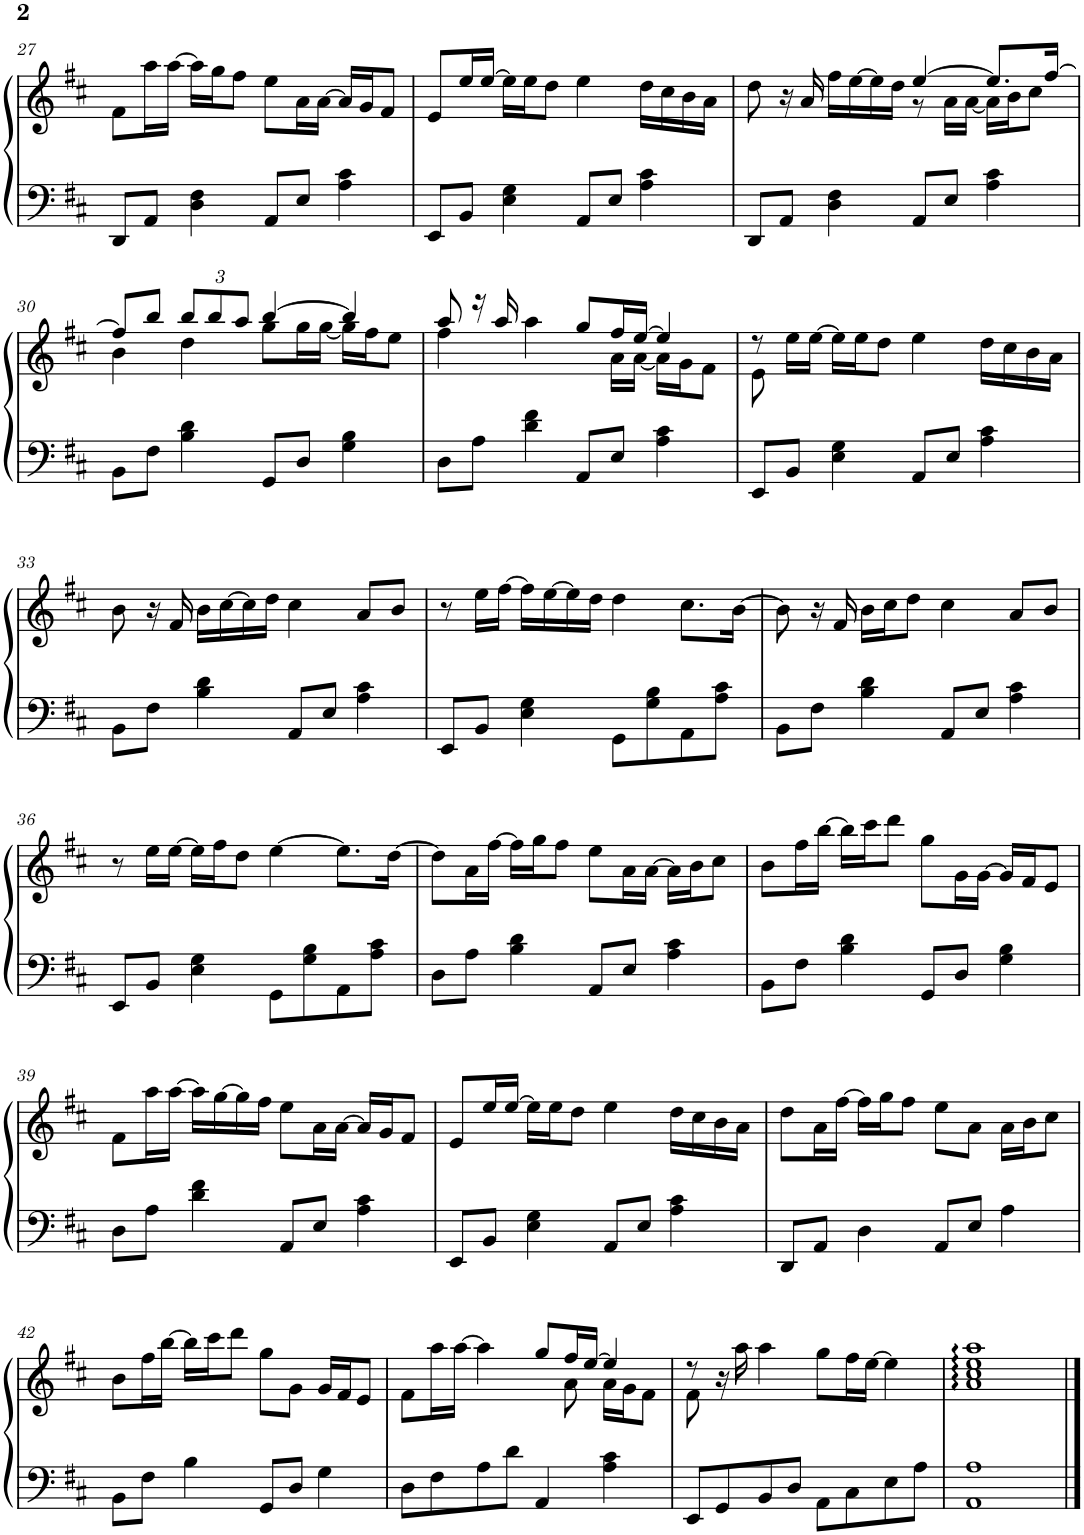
**kern	**kern
*part1	*part1
*staff2	*staff1
*I"Piano	*
*I'Pno.	*
!!LO:PB:g=z
*clefF4	*clefG2
*k[f#c#]	*k[f#c#]
*M4/4	*M4/4
=27	=27
8DD/L	8f#\L
8AA/J	16aa\L
.	[16aa\JJ
4D\ 4F#\	16aa\LL]
.	16gg\J
.	8ff#\J
8AA/L	8ee\L
8E/J	16a\L
.	[16a\JJ
4A\ 4c#\	16a/LL]
.	16g/J
.	8f#/J
=28	=28
8EE/L	8e/L
8BB/J	16ee/L
.	[16ee/JJ
4E\ 4G\	16ee\LL]
.	16ee\J
.	8dd\J
8AA/L	4ee\
8E/J	.
4A\ 4c#\	16dd\LL
.	16cc#\
.	16b\
.	16a\JJ
=29	=29
*	*^
8DD/L	8dd\	2ryy
8AA/J	16r	.
.	16a/	.
4D\ 4F#\	16ff#\LL	.
.	[16ee\	.
.	16ee\]	.
.	16dd\JJ	.
8AA/L	[4ee/	8r
8E/J	.	16a\LL
.	.	[16a\JJ
4A\ 4c#\	8.ee/L]	16a\LL]
.	.	16b\J
.	.	8cc#\J
.	[16ff#/Jk	.
!!LO:LB:g=z	!!
=30	=30	=30
8BB\L	8ff#/L]	4b\
8F#\J	8bb/J	.
*	*Xbrackettup	*
4B\ 4d\	12bb/L	4dd\
.	12bb/	.
.	12aa/J	.
8GG/L	8gg\L	[4bb/
8D/J	16gg\L	.
.	[16gg\JJ	.
4G\ 4B\	16gg\LL]	4bb/]
.	16ff#\J	.
.	8ee\J	.
=31	=31	=31
8D\L	8aa/	4ff#\
8A\J	16r	.
.	16aa/	.
4d\ 4f#\	4aa\	4.ryy
8AA/L	8gg/L	.
8E/J	16ff#/L	16a\LL
.	[16ee/JJ	[16a\JJ
4A\ 4c#\	4ee/]	16a\LL]
.	.	16g\J
.	.	8f#\J
=32	=32	=32
8EE/L	8r	8e\
8BB/J	16ee\LL	2..ryy
.	[16ee\JJ	.
4E\ 4G\	16ee\LL]	.
.	16ee\J	.
.	8dd\J	.
8AA/L	4ee\	.
8E/J	.	.
4A\ 4c#\	16dd\LL	.
.	16cc#\	.
.	16b\	.
.	16a\JJ	.
*	*v	*v
!!LO:LB:g=z
=33	=33
8BB\L	8b\
8F#\J	16r
.	16f#/
4B\ 4d\	16b\LL
.	[16cc#\
.	16cc#\]
.	16dd\JJ
8AA/L	4cc#\
8E/J	.
4A\ 4c#\	8a/L
.	8b/J
=34	=34
8EE/L	8r
8BB/J	16ee\LL
.	[16ff#\JJ
4E\ 4G\	16ff#\LL]
.	[16ee\
.	16ee\]
.	16dd\JJ
8GG\L	4dd\
8G\ 8B\	.
8AA\	8.cc#\L
8A\ 8c#\J	.
.	[16b\Jk
=35	=35
8BB\L	8b\]
8F#\J	16r
.	16f#/
4B\ 4d\	16b\LL
.	16cc#\J
.	8dd\J
8AA/L	4cc#\
8E/J	.
4A\ 4c#\	8a/L
.	8b/J
!!LO:LB:g=z
=36	=36
8EE/L	8r
8BB/J	16ee\LL
.	[16ee\JJ
4E\ 4G\	16ee\LL]
.	16ff#\J
.	8dd\J
8GG\L	[4ee\
8G\ 8B\	.
8AA\	8.ee\L]
8A\ 8c#\J	.
.	[16dd\Jk
=37	=37
8D\L	8dd\L]
8A\J	16a\L
.	[16ff#\JJ
4B\ 4d\	16ff#\LL]
.	16gg\J
.	8ff#\J
8AA/L	8ee\L
8E/J	16a\L
.	[16a\JJ
4A\ 4c#\	16a\LL]
.	16b\J
.	8cc#\J
=38	=38
8BB\L	8b\L
8F#\J	16ff#\L
.	[16bb\JJ
4B\ 4d\	16bb\LL]
.	16ccc#\J
.	8ddd\J
8GG/L	8gg\L
8D/J	16g\L
.	[16g\JJ
4G\ 4B\	16g/LL]
.	16f#/J
.	8e/J
!!LO:LB:g=z
=39	=39
8D\L	8f#\L
8A\J	16aa\L
.	[16aa\JJ
4d\ 4f#\	16aa\LL]
.	[16gg\
.	16gg\]
.	16ff#\JJ
8AA/L	8ee\L
8E/J	16a\L
.	[16a\JJ
4A\ 4c#\	16a/LL]
.	16g/J
.	8f#/J
=40	=40
8EE/L	8e/L
8BB/J	16ee/L
.	[16ee/JJ
4E\ 4G\	16ee\LL]
.	16ee\J
.	8dd\J
8AA/L	4ee\
8E/J	.
4A\ 4c#\	16dd\LL
.	16cc#\
.	16b\
.	16a\JJ
=41	=41
8DD/L	8dd\L
8AA/J	16a\L
.	[16ff#\JJ
4D\	16ff#\LL]
.	16gg\J
.	8ff#\J
8AA/L	8ee\L
8E/J	8a\J
4A\	16a\LL
.	16b\J
.	8cc#\J
!!LO:LB:g=z
=42	=42
8BB\L	8b\L
8F#\J	16ff#\L
.	[16bb\JJ
4B\	16bb\LL]
.	16ccc#\J
.	8ddd\J
8GG/L	8gg\L
8D/J	8g\J
4G\	16g/LL
.	16f#/J
.	8e/J
=43	=43
*	*^
8D\L	8f#\L	8ryy
*	*v	*v
8F#\	16aa\L
.	[16aa\JJ
8A\	4aa\]
8d\J	.
4AA/	8gg/L
*	*^
.	16ff#/L	8a\
.	[16ee/JJ	.
4A\ 4c#\	4ee/]	16a\LL
.	.	16g\J
.	.	8f#\J
=44	=44	=44
8EE/L	8r	8f#\
8GG/	16r	2..ryy
.	16aa\	.
8BB/	4aa\	.
8D/J	.	.
8AA\L	8gg\L	.
8C#\	16ff#\L	.
.	[16ee\JJ	.
8E\	4ee\]	.
8A\J	.	.
*	*v	*v
=45	=45
1AA 1A	1a: 1cc#: 1ee: 1aa:
==	==
*-	*-
